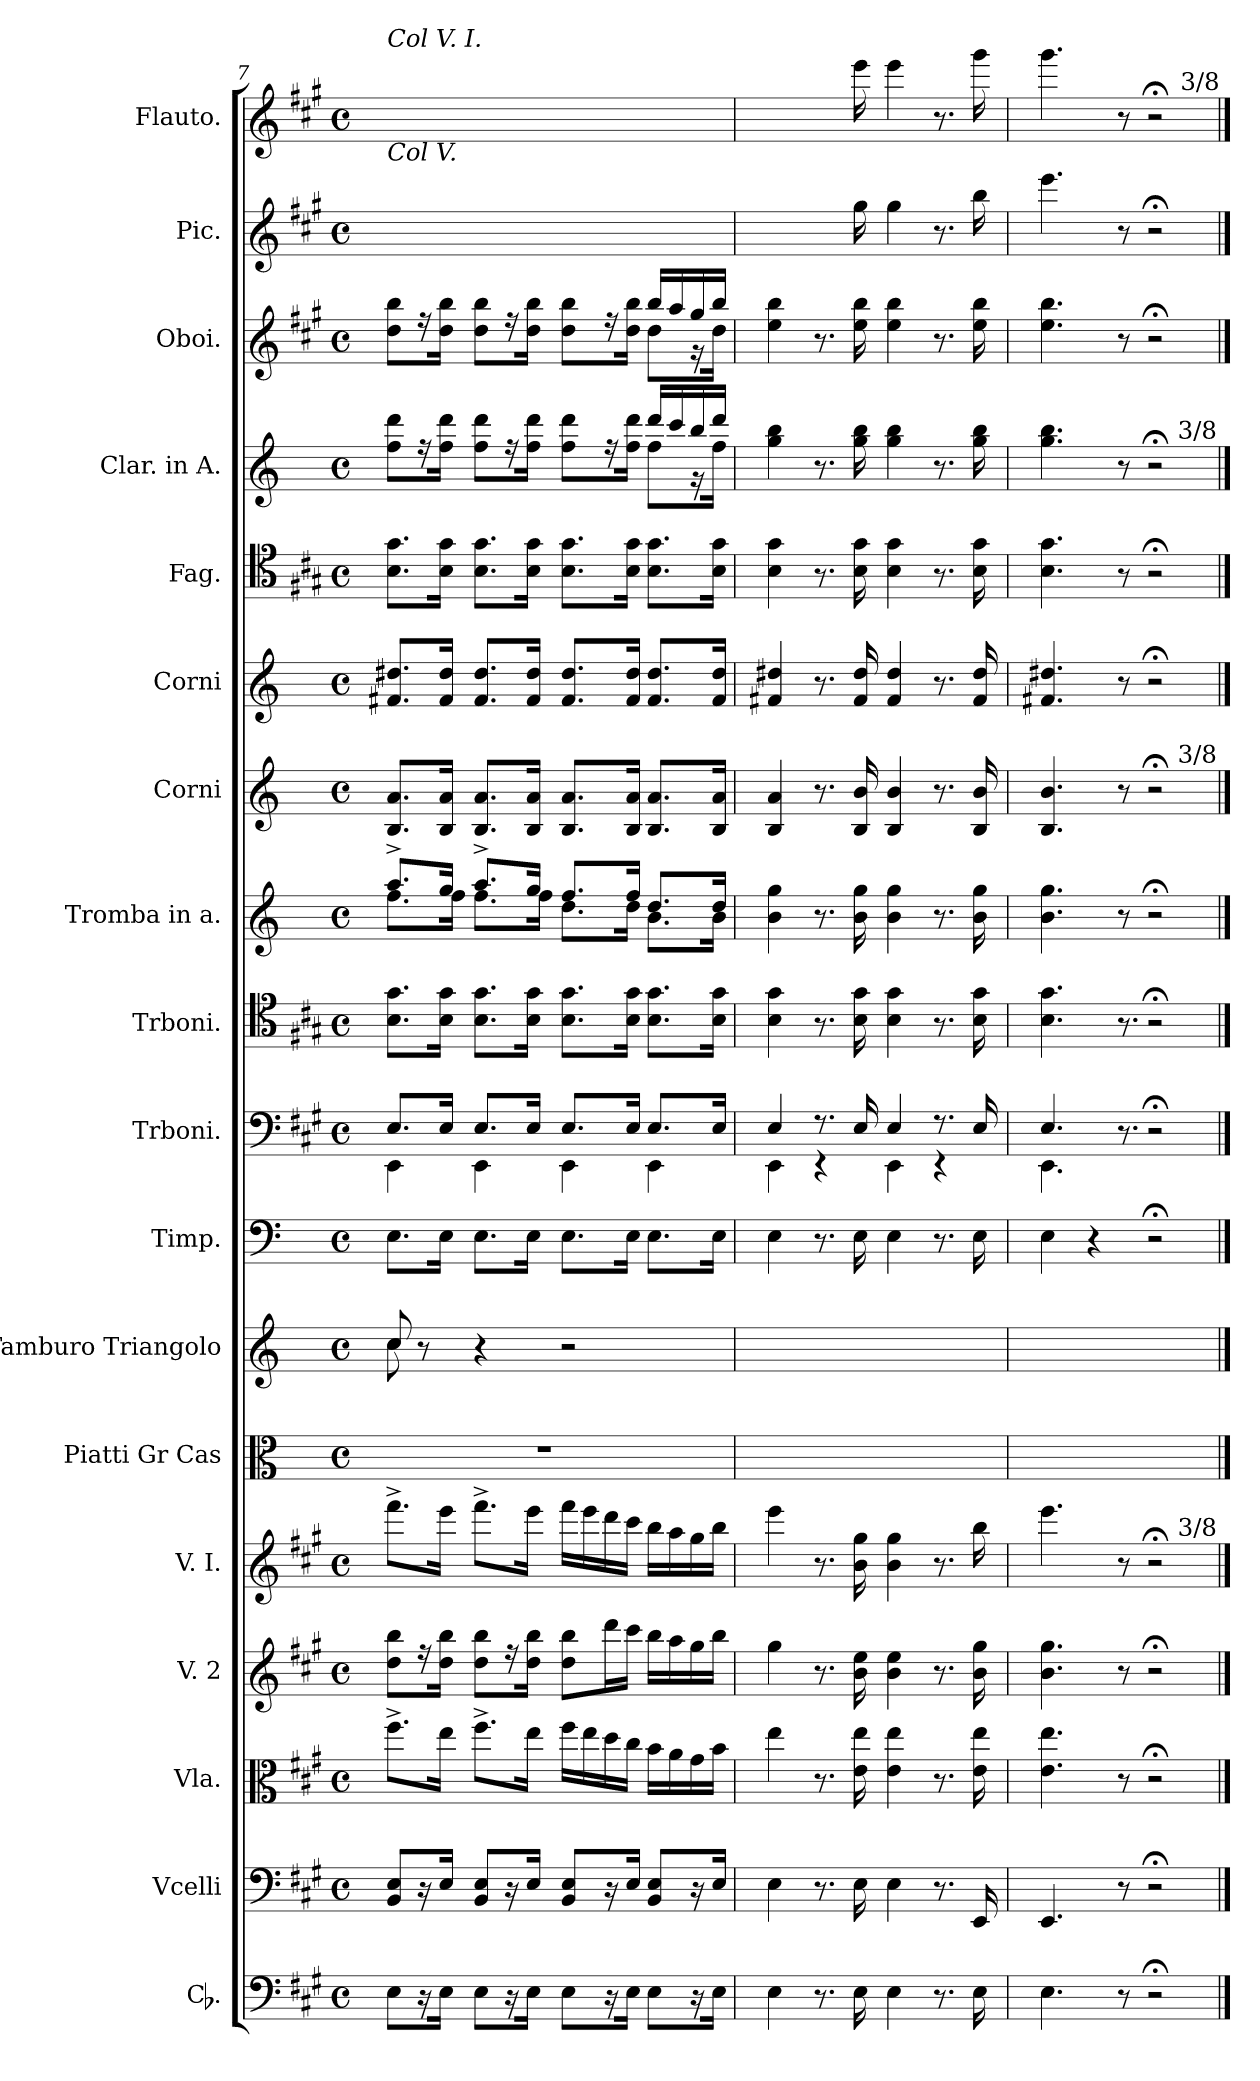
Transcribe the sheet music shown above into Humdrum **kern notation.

**kern	**kern	**kern	**kern	**kern	**kern	**kern	**kern	**kern	**kern	**kern	**kern	**kern	**kern	**kern	**kern	**kern	**kern
*part18	*part17	*part16	*part15	*part14	*part13	*part12	*part11	*part10	*part9	*part8	*part7	*part6	*part5	*part4	*part3	*part2	*part1
*staff18	*staff17	*staff16	*staff15	*staff14	*staff13	*staff12	*staff11	*staff10	*staff9	*staff8	*staff7	*staff6	*staff5	*staff4	*staff3	*staff2	*staff1
*I"Cb.	*I"Vcelli	*I"Vla.	*I"V. 2	*I"V. I.	*I"Piatti Gr Cas	*I"Tamburo Triangolo	*I"Timp.	*I"Trboni.	*I"Trboni.	*I"Tromba in a.	*I"Corni	*I"Corni	*I"Fag.	*I"Clar. in A.	*I"Oboi.	*I"Pic.	*I"Flauto.
*I'Cb	*	*I'Vla	*I'V	*I'V	*	*I'Tri	*I'Timp	*	*	*	*	*	*	*	*I'Ob	*	*I'Fl
*clefF4	*clefF4	*clefC3	*clefG2	*clefG2	*clefC3	*clefG2	*clefF4	*clefF4	*clefC4	*clefG2	*clefG2	*clefG2	*clefC4	*clefG2	*clefG2	*clefG2	*clefG2
*	*	*	*	*	*	*	*	*	*	*ITrd2c3	*ITrd4c7	*ITrd4c7	*	*ITrd2c3	*	*	*
*k[f#c#g#]	*k[f#c#g#]	*k[f#c#g#]	*k[f#c#g#]	*k[f#c#g#]	*k[]	*k[]	*k[]	*k[f#c#g#]	*k[f#c#g#]	*k[f#c#g#]	*k[b-]	*k[b-]	*k[f#c#g#]	*k[f#c#g#]	*k[f#c#g#]	*k[f#c#g#]	*k[f#c#g#]
*M4/4	*M4/4	*M4/4	*M4/4	*M4/4	*M4/4	*M4/4	*M4/4	*M4/4	*M4/4	*M4/4	*M4/4	*M4/4	*M4/4	*M4/4	*M4/4	*M4/4	*M4/4
*met(c)	*met(c)	*met(c)	*met(c)	*met(c)	*met(c)	*met(c)	*met(c)	*met(c)	*met(c)	*met(c)	*met(c)	*met(c)	*met(c)	*met(c)	*met(c)	*met(c)	*met(c)
=7	=7	=7	=7	=7	=7	=7	=7	=7	=7	=7	=7	=7	=7	=7	=7	=7	=7
*	*	*	*	*	*	*^	*	*^	*	*^	*	*	*	*^	*^	*	*
!	!	!	!	!	!	!	!	!	!	!	!	!	!	!	!	!	!	!	!	!	!	!LO:TX:a:i:t=Col V. I.
!	!	!	!	!	!	!	!	!	!	!	!	!	!	!	!	!	!	!	!	!	!LO:TX:a:i:t=Col V.	!
8E\L	8BB/ 8E/L	8.ff#^>\L	8dd\ 8bb\L	8.fff#^>\L	1r	8cc/	8cc\	8.E\L	8.E/L	4EE\	8.B\ 8.g#\L	8.ff#^>/L	8.dd\L	8.E/ 8.d/L	8.Bn/ 8.g#X/L	8.B\ 8.g#\L	8dd\ 8bb\L	2.ryy	8dd\ 8bb\L	2.ryy	8.fff#^>\Lyy	8.fff#^>\Lyy
16r	16r	.	16r	.	.	8r	8ryy	.	.	.	.	.	.	.	.	.	16r	.	16r	.	.	.
16E\Jk	16E/Jk	16ee\Jk	16dd\ 16bb\Jk	16eee\Jk	.	.	.	16E\Jk	16E/Jk	.	16B\ 16g#\Jk	16ee/Jk	16dd\Jk	16E/ 16d/Jk	16B/ 16g#/Jk	16B\ 16g#\Jk	16dd\ 16bb\Jk	.	16dd\ 16bb\Jk	.	16eee\Jkyy	16eee\Jkyy
8E\L	8BB/ 8E/L	8.ff#^>\L	8dd\ 8bb\L	8.fff#^>\L	.	4r	4ryy	8.E\L	8.E/L	4EE\	8.B\ 8.g#\L	8.ff#^>/L	8.dd\L	8.E/ 8.d/L	8.B/ 8.g#/L	8.B\ 8.g#\L	8dd\ 8bb\L	.	8dd\ 8bb\L	.	8.fff#^>\Lyy	8.fff#^>\Lyy
16r	16r	.	16r	.	.	.	.	.	.	.	.	.	.	.	.	.	16r	.	16r	.	.	.
16E\Jk	16E/Jk	16ee\Jk	16dd\ 16bb\Jk	16eee\Jk	.	.	.	16E\Jk	16E/Jk	.	16B\ 16g#\Jk	16ee/Jk	16dd\Jk	16E/ 16d/Jk	16B/ 16g#/Jk	16B\ 16g#\Jk	16dd\ 16bb\Jk	.	16dd\ 16bb\Jk	.	16eee\Jkyy	16eee\Jkyy
8E\L	8BB/ 8E/L	16ff#\LL	8dd\ 8bb\L	16fff#\LL	.	2r	2ryy	8.E\L	8.E/L	4EE\	8.B\ 8.g#\L	8.dd/L	8.b\L	8.E/ 8.d/L	8.B/ 8.g#/L	8.B\ 8.g#\L	8dd\ 8bb\L	.	8dd\ 8bb\L	.	16fff#\LLyy	16fff#\LLyy
.	.	16ee\	.	16eee\	.	.	.	.	.	.	.	.	.	.	.	.	.	.	.	.	16eee\yy	16eee\yy
16r	16r	16dd\	16ddd\L	16ddd\	.	.	.	.	.	.	.	.	.	.	.	.	16r	.	16r	.	16ddd\yy	16ddd\yy
16E\Jk	16E/Jk	16cc#\JJ	16ccc#\JJ	16ccc#\JJ	.	.	.	16E\Jk	16E/Jk	.	16B\ 16g#\Jk	16dd/Jk	16b\Jk	16E/ 16d/Jk	16B/ 16g#/Jk	16B\ 16g#\Jk	16dd\ 16bb\Jk	.	16dd\ 16bb\Jk	.	16ccc#\JJyy	16ccc#\JJyy
8E\L	8BB/ 8E/L	16b\LL	16bb\LL	16bb\LL	.	.	.	8.E\L	8.E/L	4EE\	8.B\ 8.g#\L	8.b/L	8.g#\L	8.E/ 8.d/L	8.B/ 8.g#/L	8.B\ 8.g#\L	16bb/LL	8dd\L	16bb/LL	8dd\L	16bb\LLyy	16bb\LLyy
.	.	16a\	16aa\	16aa\	.	.	.	.	.	.	.	.	.	.	.	.	16aa/	.	16aa/	.	16aa\yy	16aa\yy
16r	16r	16g#\	16gg#\	16gg#\	.	.	.	.	.	.	.	.	.	.	.	.	16gg#/	16r	16gg#/	16r	16gg#\yy	16gg#\yy
16E\Jk	16E/Jk	16b\JJ	16bb\JJ	16bb\JJ	.	.	.	16E\Jk	16E/Jk	.	16B\ 16g#\Jk	16b/Jk	16g#\Jk	16E/ 16d/Jk	16B/ 16g#/Jk	16B\ 16g#\Jk	16bb/JJ	16dd\Jk	16bb/JJ	16dd\Jk	16bb\JJyy	16bb\JJyy
*	*	*	*	*	*	*	*	*	*	*	*	*	*	*	*	*	*v	*v	*	*	*	*
*	*	*	*	*	*	*v	*v	*	*	*	*	*v	*v	*	*	*	*	*v	*v	*	*
=8	=8	=8	=8	=8	=8	=8	=8	=8	=8	=8	=8	=8	=8	=8	=8	=8	=8	=8
4E\	4E\	4ee\	4gg#\	4eee\	1ryy	1ryy	4E\	4E/	4EE\	4B\ 4g#\	4g#\ 4ee\	4E/ 4d/	4Bn/ 4g#X/	4B\ 4g#\	4ee\ 4gg#\	4ee\ 4bb\	4eee\yy	4eee\yy
8.r	8.r	8.r	8.r	8.r	.	.	8.r	8.r	4rEE	8.r	8.r	8.r	8.r	8.r	8.r	8.r	8.ryy	8.ryy
16E\	16E\	16e\ 16ee\	16b\ 16ee\	16b\ 16gg#\	.	.	16E\	16E/	.	16B\ 16g#\	16g#\ 16ee\	16E/ 16e/	16B/ 16g#/	16B\ 16g#\	16ee\ 16gg#\	16ee\ 16bb\	16gg#\	16eee\
4E\	4E\	4e\ 4ee\	4b\ 4ee\	4b\ 4gg#\	.	.	4E\	4E/	4EE\	4B\ 4g#\	4g#\ 4ee\	4E/ 4e/	4B/ 4g#/	4B\ 4g#\	4ee\ 4gg#\	4ee\ 4bb\	4gg#\	4eee\
8.r	8.r	8.r	8.r	8.r	.	.	8.r	8.r	4rEE	8.r	8.r	8.r	8.r	8.r	8.r	8.r	8.r	8.r
16E\	16EE/	16e\ 16ee\	16b\ 16gg#\	16bb\	.	.	16E\	16E/	.	16B\ 16g#\	16g#\ 16ee\	16E/ 16e/	16B/ 16g#/	16B\ 16g#\	16ee\ 16gg#\	16ee\ 16bb\	16bb\	16ggg#\
=9	=9	=9	=9	=9	=9	=9	=9	=9	=9	=9	=9	=9	=9	=9	=9	=9	=9	=9
4.E\	4.EE/	4.e\ 4.ee\	4.b\ 4.gg#\	4.eee\	1ryy	1ryy	4E\	4.E/	4.EE\	4.B\ 4.g#\	4.g#\ 4.ee\	4.E/ 4.e/	4.Bn/ 4.g#X/	4.B\ 4.g#\	4.ee\ 4.gg#\	4.ee\ 4.bb\	4.eee\	4.ggg#\
.	.	.	.	.	.	.	4r	.	.	.	.	.	.	.	.	.	.	.
!	!	!	!	!	!	!	!	!LO:N:vis=8.	!	!LO:N:vis=8.	!	!	!	!	!	!	!	!
8r	8r	8r	8r	8r	.	.	.	8r	8ryy	8r	8r	8r	8r	8r	8r	8r	8r	8r
2r;<	2r;<	2r;<	2r;<	2r;<	.	.	2r;<	2r;<	2ryy	2r;<	2r;<	2r;<	2r;<	2r;<	2r;<	2r;<	2r;<	2r;<
!	!	!	!	!	!	!	!	!	!	!	!	!	!	!	!	!	!	!LO:TX:a:t=3/8
!	!	!	!	!	!	!	!	!	!	!	!	!	!	!	!LO:TX:a:t=3/8	!	!	!
!	!	!	!	!	!	!	!	!	!	!	!	!LO:TX:a:t=3/8	!	!	!	!	!	!
!	!	!	!	!LO:TX:a:t=3/8	!	!	!	!	!	!	!	!	!	!	!	!	!	!
*	*	*	*	*	*	*	*	*v	*v	*	*	*	*	*	*	*	*	*
==	==	==	==	==	==	==	==	==	==	==	==	==	==	==	==	==	==
*-	*-	*-	*-	*-	*-	*-	*-	*-	*-	*-	*-	*-	*-	*-	*-	*-	*-
